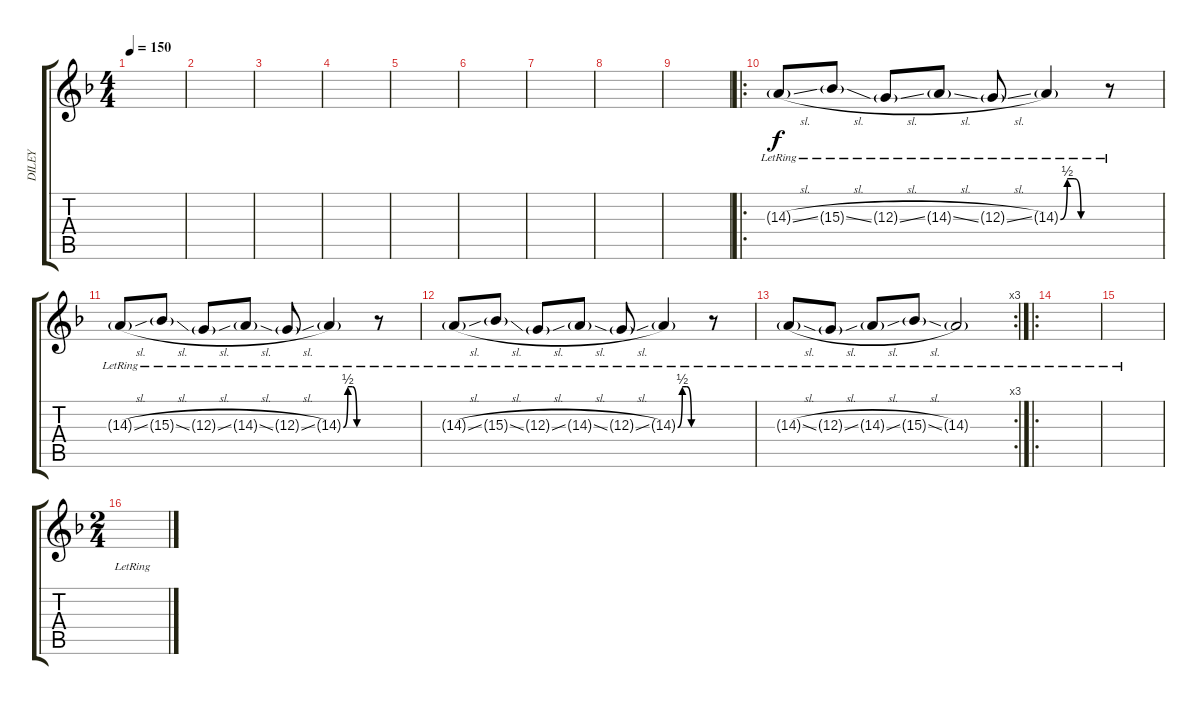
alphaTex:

\track ("DILEY" "DILEY") {instrument voiceoohs}
\staff {score tabs}
\tuning (E4 B3 G3 D3 A2 E2) {hide}
\ts (4 4)
\tempo 150
\clef g2
\ks dminor
|
|
|
|
|
|
|
|
|
\ro
14.3{sl g lr}.8 15.3{sl g lr}.8 12.3{sl g lr}.8 14.3{sl g lr}.8 12.3{sl g lr}.8 14.3{be (custom 0 0 10 2 20 2 30 0 60 0) g lr}.4 r.8 |
14.3{sl g lr}.8 15.3{sl g lr}.8 12.3{sl g lr}.8 14.3{sl g lr}.8 12.3{sl g lr}.8 14.3{be (custom 0 0 10 2 20 2 30 0 60 0) g lr}.4 r.8 |
14.3{sl g lr}.8 15.3{sl g lr}.8 12.3{sl g lr}.8 14.3{sl g lr}.8 12.3{sl g lr}.8 14.3{be (custom 0 0 10 2 20 2 30 0 60 0) g lr}.4 r.8 |
\rc 3
14.3{sl g lr}.8 12.3{sl g lr}.8 14.3{sl g lr}.8 15.3{sl g lr}.8 14.3{g lr}.2 |
\ro
|
|
\ts (2 4)
